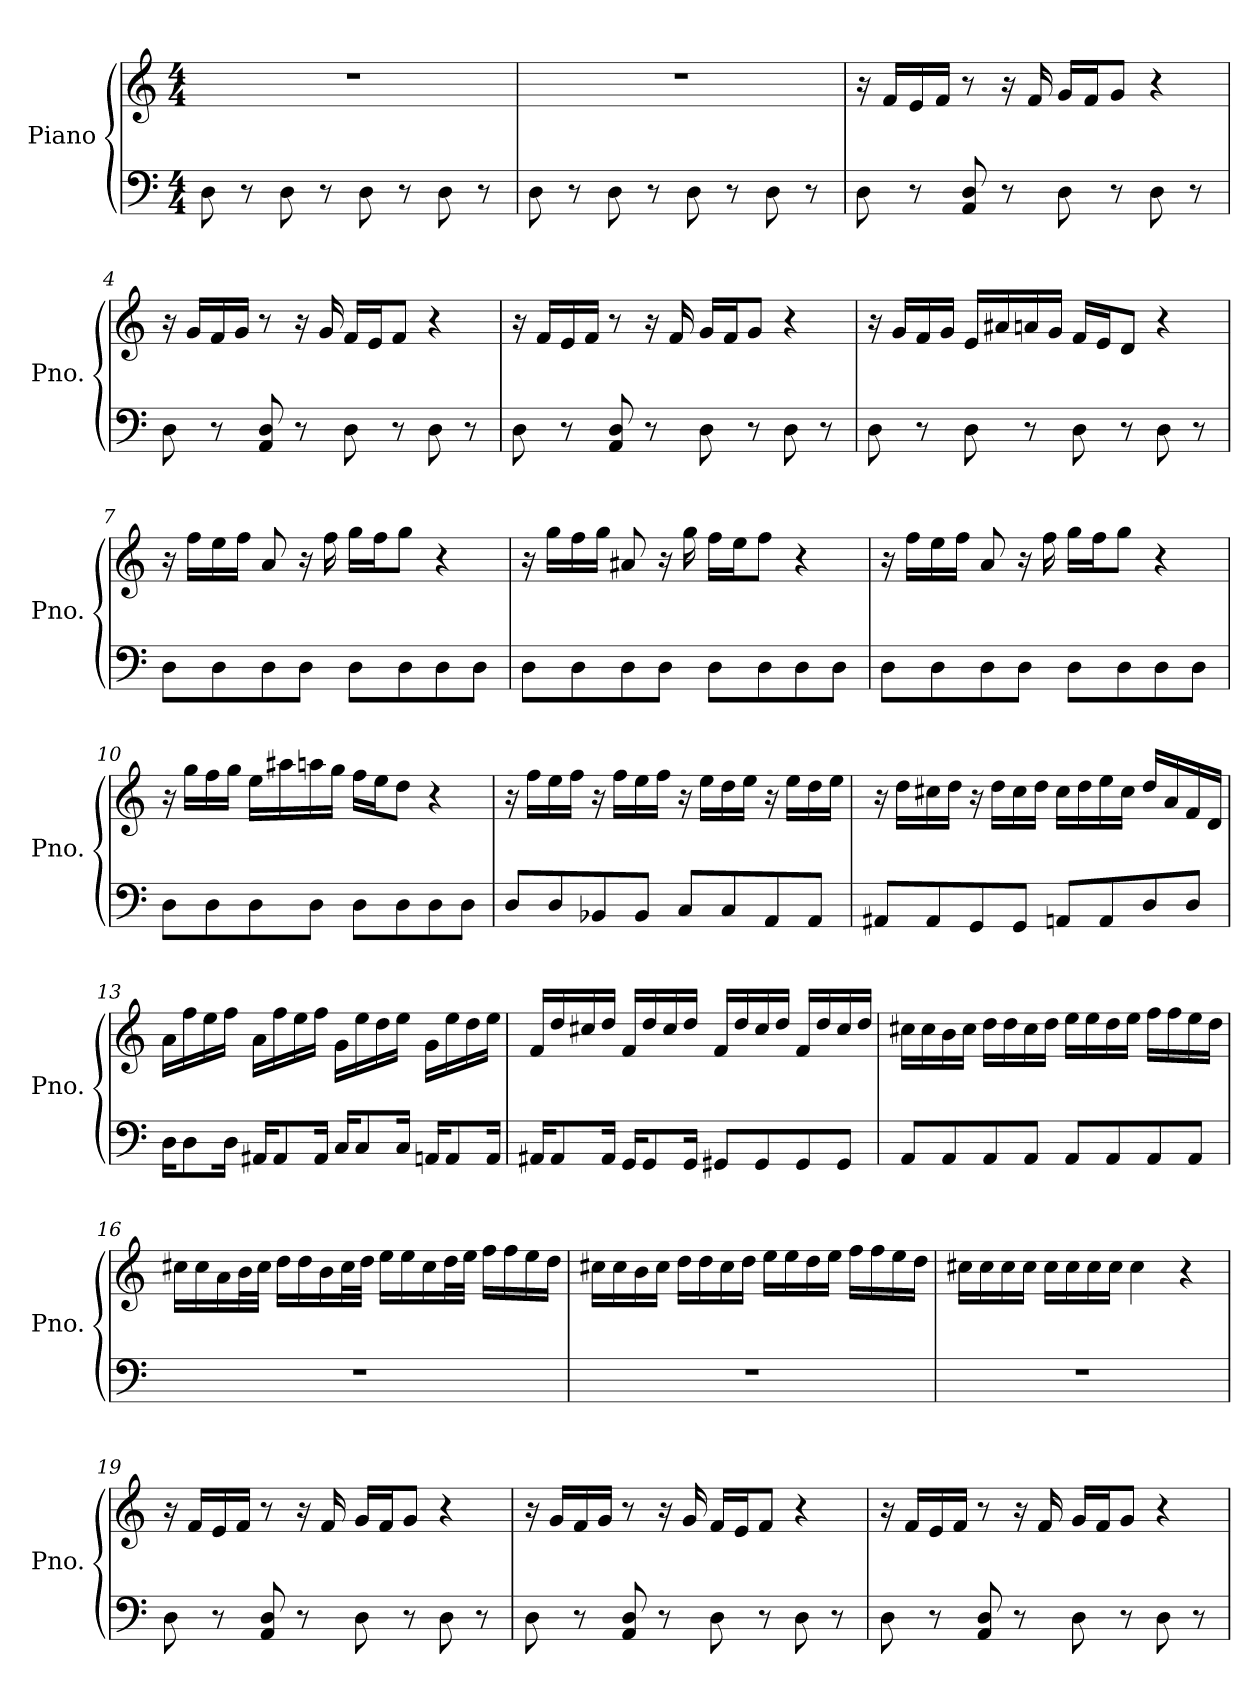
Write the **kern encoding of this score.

**kern	**kern
*part1	*part1
*staff2	*staff1
*I"Piano	*
*I'Pno.	*
*clefF4	*clefG2
*k[]	*k[]
*M4/4	*M4/4
=1	=1
8D\	1r
8r	.
8D\	.
8r	.
8D\	.
8r	.
8D\	.
8r	.
=2	=2
8D\	1r
8r	.
8D\	.
8r	.
8D\	.
8r	.
8D\	.
8r	.
=3	=3
8D\	16r
.	16f/LL
8r	16e/
.	16f/JJ
8AA/ 8D/	8r
8r	16r
.	16f/
8D\	16g/LL
.	16f/J
8r	8g/J
8D\	4r
8r	.
=4	=4
8D\	16r
.	16g/LL
8r	16f/
.	16g/JJ
8AA/ 8D/	8r
8r	16r
.	16g/
8D\	16f/LL
.	16e/J
8r	8f/J
8D\	4r
8r	.
!!LO:LB:g=z
=5	=5
8D\	16r
.	16f/LL
8r	16e/
.	16f/JJ
8AA/ 8D/	8r
8r	16r
.	16f/
8D\	16g/LL
.	16f/J
8r	8g/J
8D\	4r
8r	.
=6	=6
8D\	16r
.	16g/LL
8r	16f/
.	16g/JJ
8D\	16e/LL
.	16a#X/
8r	16an/
.	16g/JJ
8D\	16f/LL
.	16e/J
8r	8d/J
8D\	4r
8r	.
=7	=7
8D\L	16r
.	16ff\LL
8D\	16ee\
.	16ff\JJ
8D\	8a/
8D\J	16r
.	16ff\
8D\L	16gg\LL
.	16ff\J
8D\	8gg\J
8D\	4r
8D\J	.
!!LO:LB:g=z
=8	=8
8D\L	16r
.	16gg\LL
8D\	16ff\
.	16gg\JJ
8D\	8a#X/
8D\J	16r
.	16gg\
8D\L	16ff\LL
.	16ee\J
8D\	8ff\J
8D\	4r
8D\J	.
=9	=9
8D\L	16r
.	16ff\LL
8D\	16ee\
.	16ff\JJ
8D\	8a/
8D\J	16r
.	16ff\
8D\L	16gg\LL
.	16ff\J
8D\	8gg\J
8D\	4r
8D\J	.
=10	=10
8D\L	16r
.	16gg\LL
8D\	16ff\
.	16gg\JJ
8D\	16ee\LL
.	16aa#X\
8D\J	16aan\
.	16gg\JJ
8D\L	16ff\LL
.	16ee\J
8D\	8dd\J
8D\	4r
8D\J	.
!!LO:LB:g=z
=11	=11
8D/L	16r
.	16ff\LL
8D/	16ee\
.	16ff\JJ
8BB-X/	16r
.	16ff\LL
8BB-/J	16ee\
.	16ff\JJ
8C/L	16r
.	16ee\LL
8C/	16dd\
.	16ee\JJ
8AA/	16r
.	16ee\LL
8AA/J	16dd\
.	16ee\JJ
=12	=12
8AA#X/L	16r
.	16dd\LL
8AA#/	16cc#X\
.	16dd\JJ
8GG/	16r
.	16dd\LL
8GG/J	16cc#\
.	16dd\JJ
8AAn/L	16cc#\LL
.	16dd\
8AA/	16ee\
.	16cc#\JJ
8D/	16dd/LL
.	16a/
8D/J	16f/
.	16d/JJ
!!LO:LB:g=z
=13	=13
16D\KL	16a\LL
8D\	16ff\
.	16ee\
16D\Jk	16ff\JJ
16AA#X/KL	16a\LL
8AA#/	16ff\
.	16ee\
16AA#/Jk	16ff\JJ
16C/KL	16g\LL
8C/	16ee\
.	16dd\
16C/Jk	16ee\JJ
16AAn/KL	16g\LL
8AA/	16ee\
.	16dd\
16AA/Jk	16ee\JJ
=14	=14
16AA#X/KL	16f/LL
8AA#/	16dd/
.	16cc#X/
16AA#/Jk	16dd/JJ
16GG/KL	16f/LL
8GG/	16dd/
.	16cc#/
16GG/Jk	16dd/JJ
8GG#X/L	16f/LL
.	16dd/
8GG#/	16cc#/
.	16dd/JJ
8GG#/	16f/LL
.	16dd/
8GG#/J	16cc#/
.	16dd/JJ
!!LO:PB:g=z
=15	=15
8AA/L	16cc#X\LL
.	16cc#\
8AA/	16b\
.	16cc#\JJ
8AA/	16dd\LL
.	16dd\
8AA/J	16cc#\
.	16dd\JJ
8AA/L	16ee\LL
.	16ee\
8AA/	16dd\
.	16ee\JJ
8AA/	16ff\LL
.	16ff\
8AA/J	16ee\
.	16dd\JJ
=16	=16
1r	16cc#X\LL
.	16cc#\
.	16a\
.	32b\L
.	32cc#\JJJ
.	16dd\LL
.	16dd\
.	16b\
.	32cc#\L
.	32dd\JJJ
.	16ee\LL
.	16ee\
.	16cc#\
.	32dd\L
.	32ee\JJJ
.	16ff\LL
.	16ff\
.	16ee\
.	16dd\JJ
!!LO:LB:g=z
=17	=17
1r	16cc#X\LL
.	16cc#\
.	16b\
.	16cc#\JJ
.	16dd\LL
.	16dd\
.	16cc#\
.	16dd\JJ
.	16ee\LL
.	16ee\
.	16dd\
.	16ee\JJ
.	16ff\LL
.	16ff\
.	16ee\
.	16dd\JJ
=18	=18
1r	16cc#X\LL
.	16cc#\
.	16cc#\
.	16cc#\JJ
.	16cc#\LL
.	16cc#\
.	16cc#\
.	16cc#\JJ
.	4cc#\
.	4r
=19	=19
8D\	16r
.	16f/LL
8r	16e/
.	16f/JJ
8AA/ 8D/	8r
8r	16r
.	16f/
8D\	16g/LL
.	16f/J
8r	8g/J
8D\	4r
8r	.
!!LO:LB:g=z
=20	=20
8D\	16r
.	16g/LL
8r	16f/
.	16g/JJ
8AA/ 8D/	8r
8r	16r
.	16g/
8D\	16f/LL
.	16e/J
8r	8f/J
8D\	4r
8r	.
=21	=21
8D\	16r
.	16f/LL
8r	16e/
.	16f/JJ
8AA/ 8D/	8r
8r	16r
.	16f/
8D\	16g/LL
.	16f/J
8r	8g/J
8D\	4r
8r	.
=	=
*-	*-
